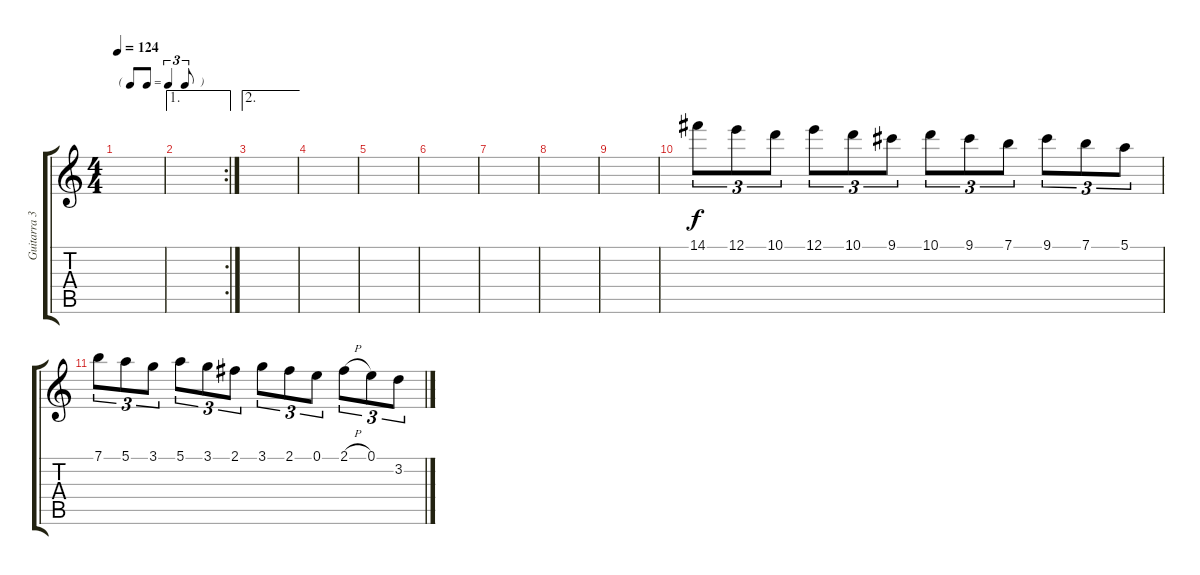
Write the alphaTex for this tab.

\track ("Guitarra 3" "Guitarra 3") {instrument acousticguitarsteel}
\staff {score tabs}
\tuning (E4 B3 G3 D3 A2 E2) {hide}
\ts (4 4)
\tf triplet8th
\tempo 124
\clef g2
\ks c
|
\ae 1
\rc 2
|
\ae 2
|
|
|
|
|
|
|
14.1.8{tu (3 2)} 12.1.8{tu (3 2)} 10.1.8{tu (3 2)} 12.1.8{tu (3 2)} 10.1.8{tu (3 2)} 9.1.8{tu (3 2)} 10.1.8{tu (3 2)} 9.1.8{tu (3 2)} 7.1.8{tu (3 2)} 9.1.8{tu (3 2)} 7.1.8{tu (3 2)} 5.1.8{tu (3 2)} |
7.1.8{tu (3 2)} 5.1.8{tu (3 2)} 3.1.8{tu (3 2)} 5.1.8{tu (3 2)} 3.1.8{tu (3 2)} 2.1.8{tu (3 2)} 3.1.8{tu (3 2)} 2.1.8{tu (3 2)} 0.1.8{tu (3 2)} 2.1{h}.8{tu (3 2)} 0.1.8{tu (3 2)} 3.2.8{tu (3 2)}
